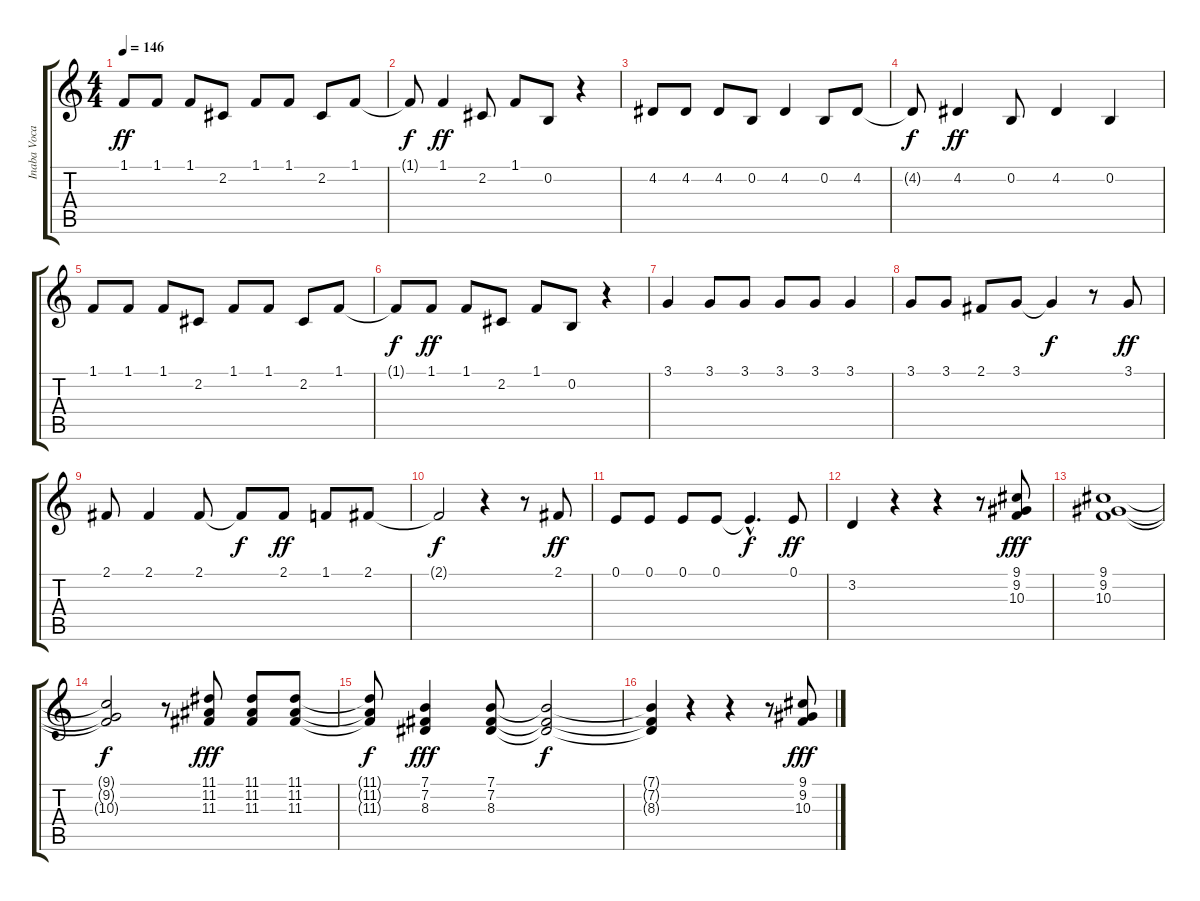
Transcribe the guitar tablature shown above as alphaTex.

\track ("Inaba Vocals" "Inaba Voca") {instrument lead6voice}
\staff {score tabs}
\tuning (E4 B3 G3 D3 A2 E2) {hide}
\ts (4 4)
\tempo 146
\clef g2
\ks c
1.1.8{dy ff} 1.1.8 1.1.8 2.2.8 1.1.8 1.1.8 2.2.8 1.1.8 |
1.1{t}.8{dy f} 1.1.4{dy ff} 2.2.8 1.1.8 0.2.8 r.4 |
4.2.8 4.2.8 4.2.8 0.2.8 4.2.4 0.2.8 4.2.8 |
4.2{t}.8{dy f} 4.2.4{dy ff} 0.2.8 4.2.4 0.2.4 |
1.1.8 1.1.8 1.1.8 2.2.8 1.1.8 1.1.8 2.2.8 1.1.8 |
1.1{t}.8{dy f} 1.1.8{dy ff} 1.1.8 2.2.8 1.1.8 0.2.8 r.4 |
3.1.4 3.1.8 3.1.8 3.1.8 3.1.8 3.1.4 |
3.1.8 3.1.8 2.1.8 3.1.8 3.1{t}.4{dy f} r.8 3.1.8{dy ff} |
2.1.8 2.1.4 2.1.8 2.1{t}.8{dy f} 2.1.8{dy ff} 1.1.8 2.1.8 |
2.1{t}.2{dy f} r.4 r.8 2.1.8{dy ff} |
0.1.8 0.1.8 0.1.8 0.1.8 0.1{hac t}.4{d dy f} 0.1.8{dy ff} |
3.2.4 r.4 r.4 r.8 (9.1 9.2 10.3).8{dy fff} |
(9.1 9.2 10.3).1 |
(9.1{t} 9.2{t} 10.3{t}).2{dy f} r.8 (11.1 11.2 11.3).8{dy fff} (11.1 11.2 11.3).8 (11.1 11.2 11.3).8 |
(11.1{t} 11.2{t} 11.3{t}).8{dy f} (7.1 7.2 8.3).4{dy fff} (7.1 7.2 8.3).8 (7.1{t} 7.2{t} 8.3{t}).2{dy f} |
(7.1{t} 7.2{t} 8.3{t}).4 r.4 r.4 r.8 (9.1 9.2 10.3).8{dy fff}
